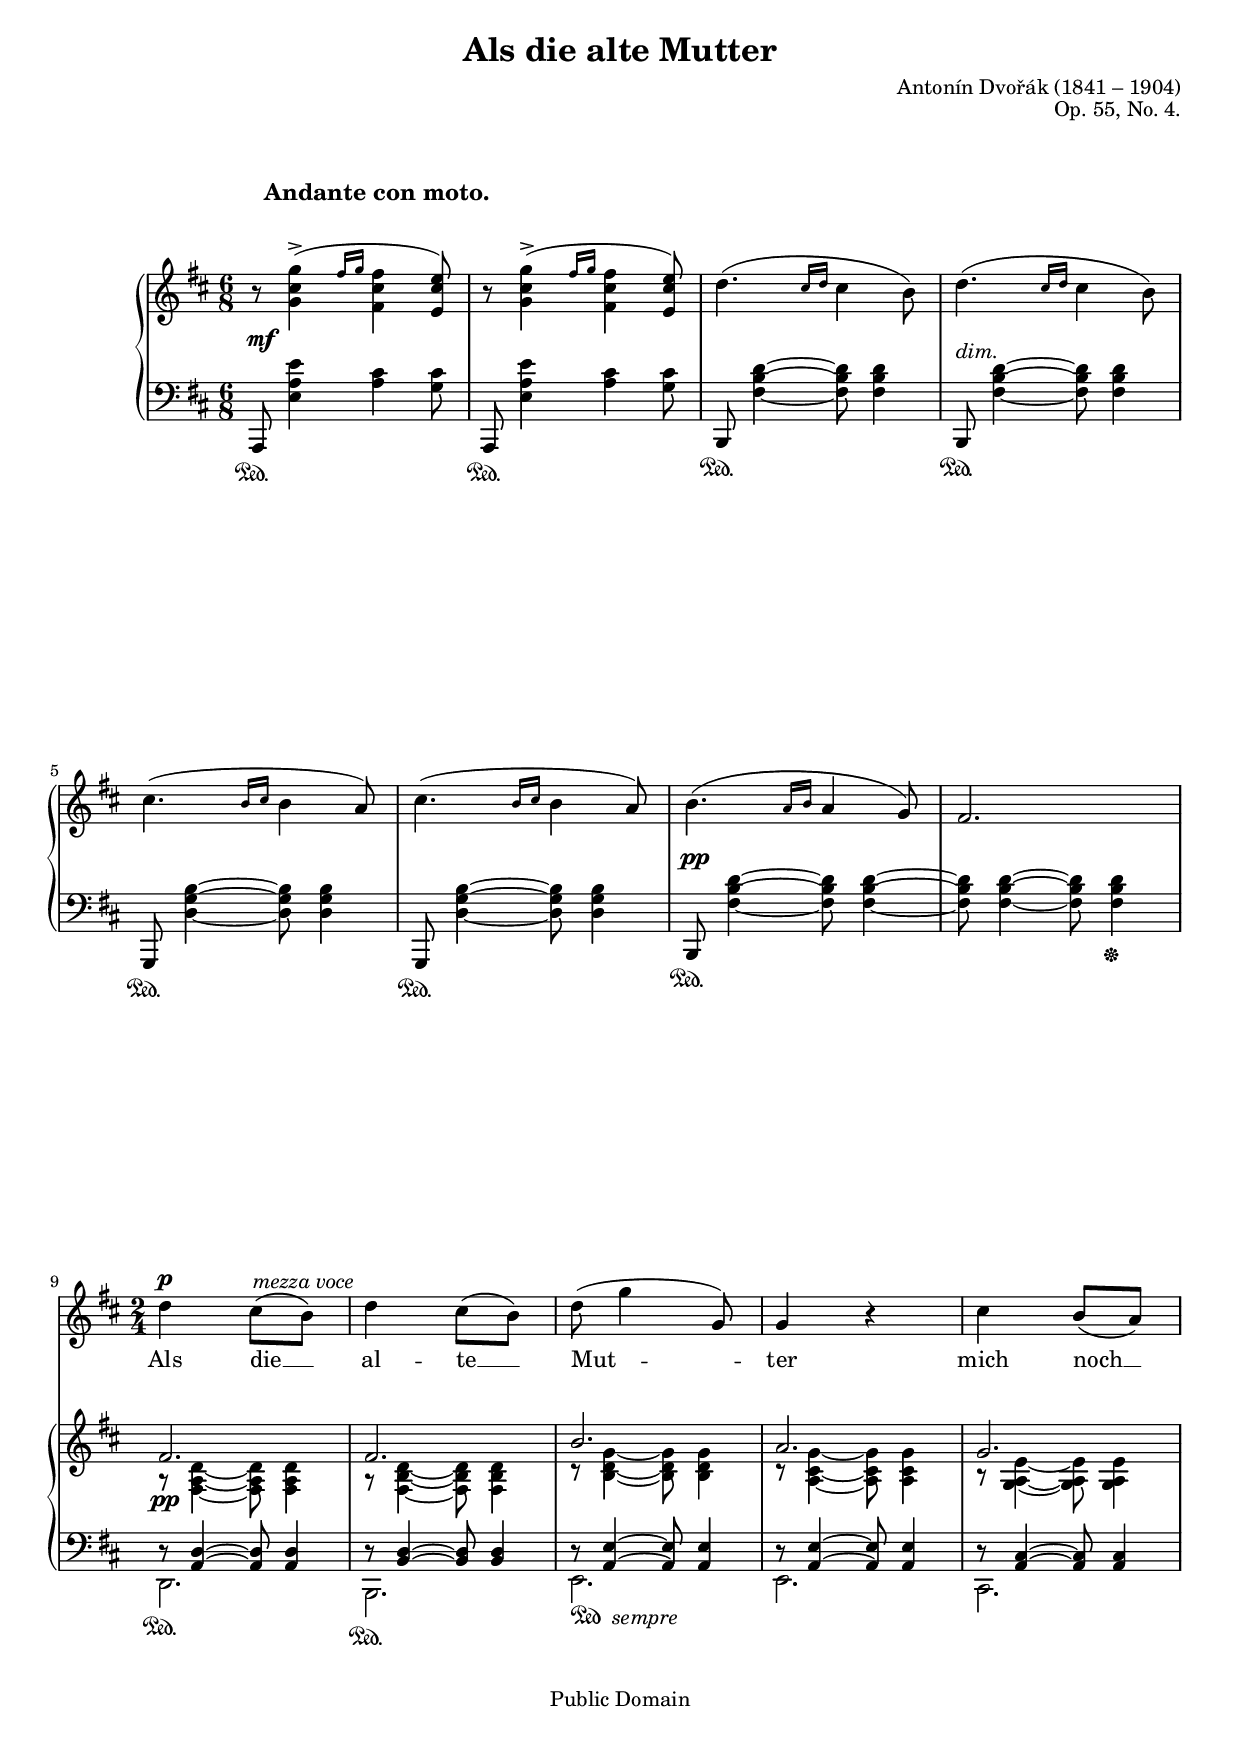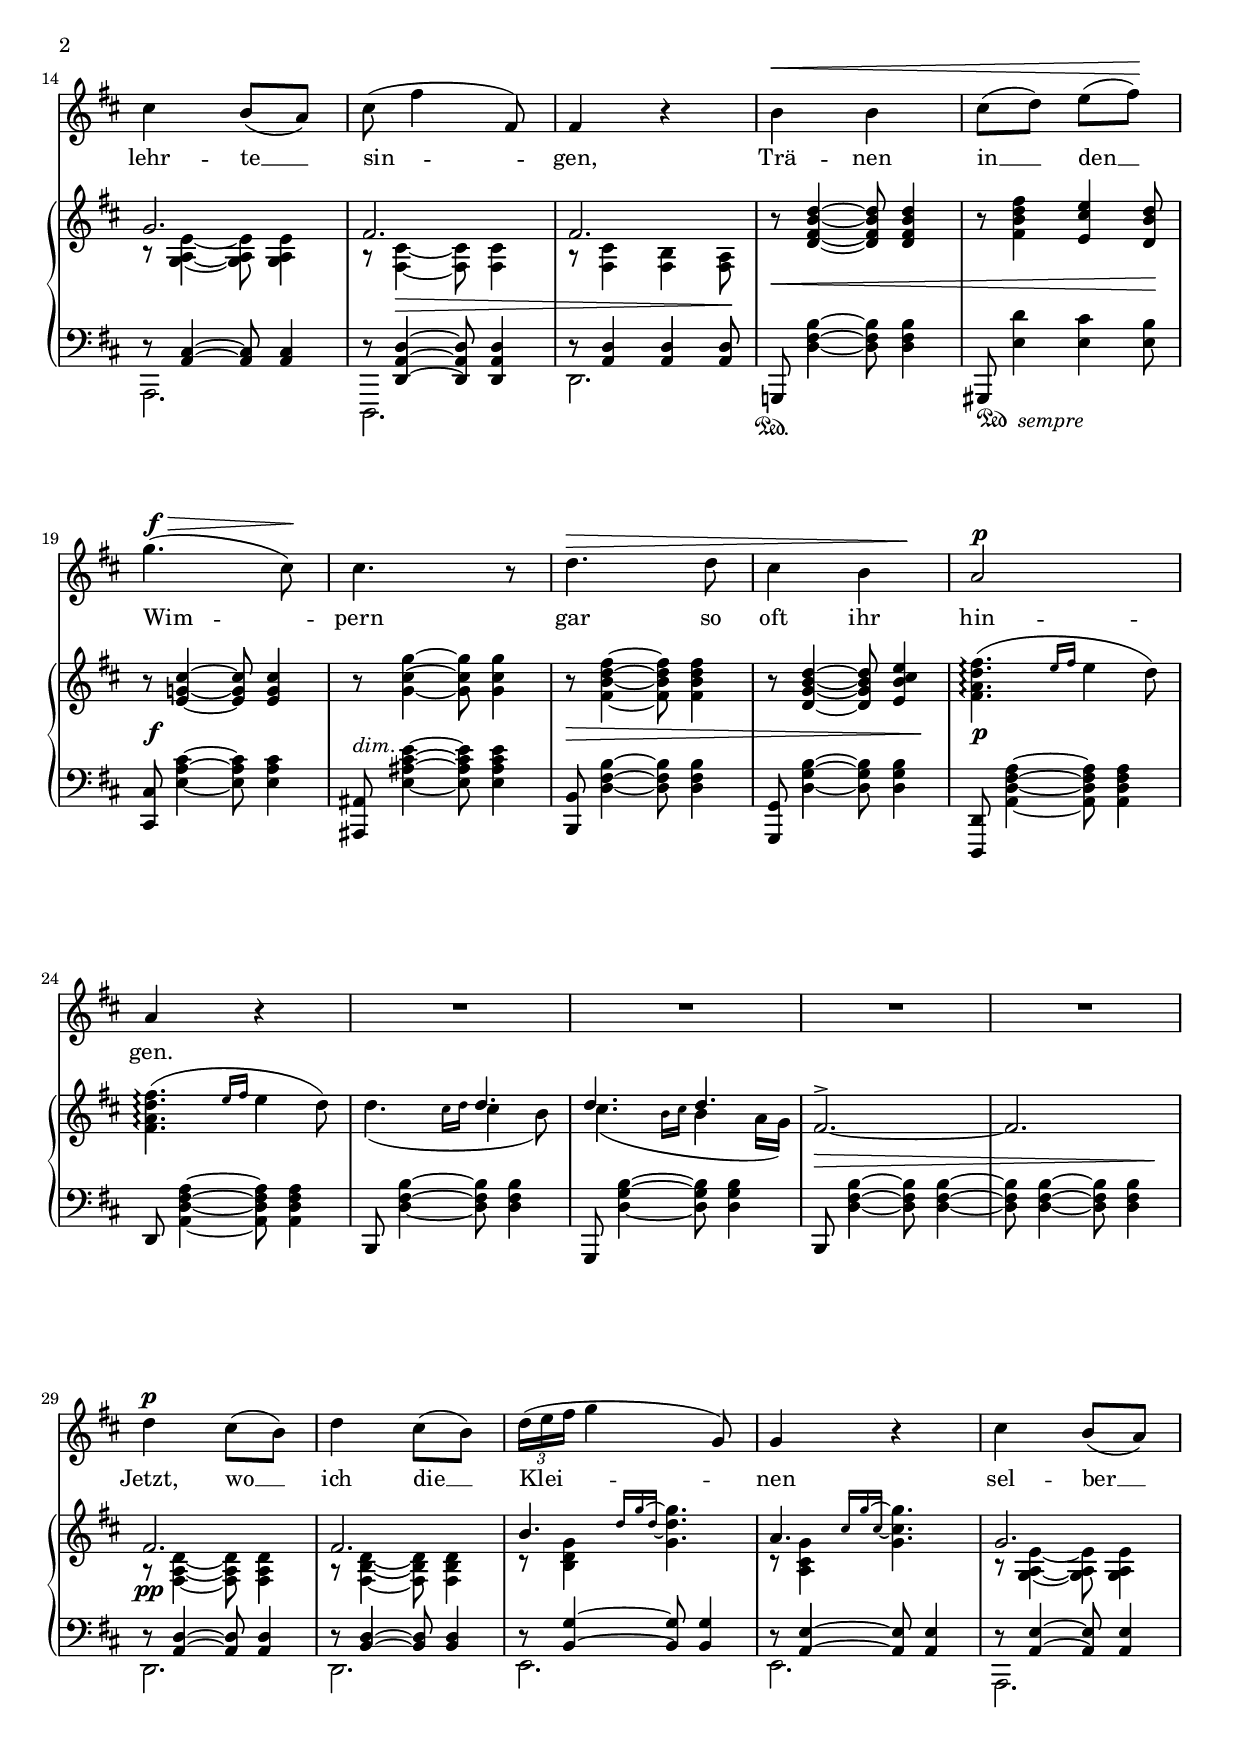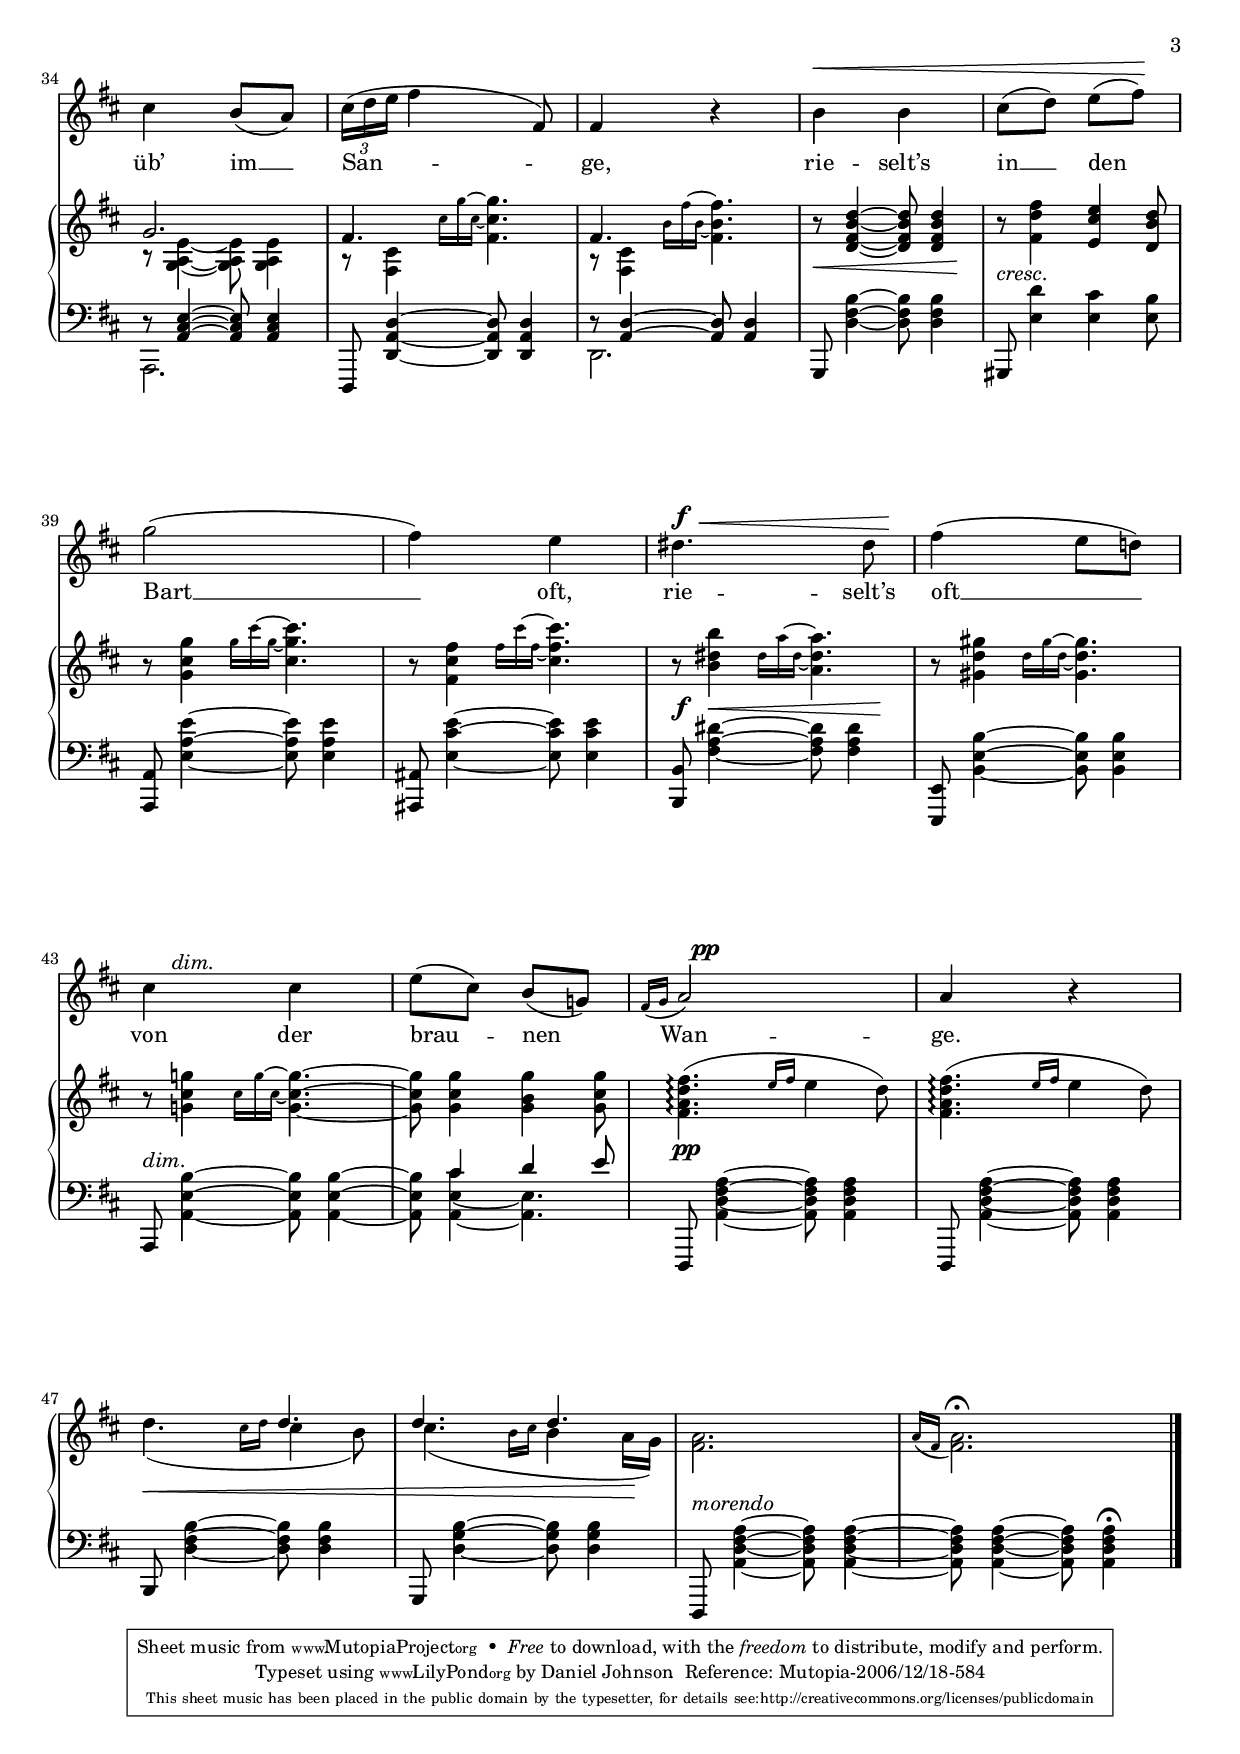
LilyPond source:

\version "2.10.0"

#(set-global-staff-size 18)

\paper {
	top-margin = 0.25\in
	bottom-margin = 0.25\in
	print-page-number = ##t
	ragged-last-bottom = ##f
	head-separation = 0\in
	system-count = 11
}

\header {
	title = "Als die alte Mutter"
	composer = "Antonín Dvořák (1841 – 1904)"
	opus = "Op. 55, No. 4."
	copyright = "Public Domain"

	%mutopia-specific headers:
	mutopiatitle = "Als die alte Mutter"
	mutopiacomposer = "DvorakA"
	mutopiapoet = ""
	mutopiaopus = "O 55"
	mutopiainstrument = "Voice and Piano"
	date = "1880"
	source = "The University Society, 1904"
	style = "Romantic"
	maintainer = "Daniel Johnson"
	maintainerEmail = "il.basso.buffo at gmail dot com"
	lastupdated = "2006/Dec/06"
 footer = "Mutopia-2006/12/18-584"
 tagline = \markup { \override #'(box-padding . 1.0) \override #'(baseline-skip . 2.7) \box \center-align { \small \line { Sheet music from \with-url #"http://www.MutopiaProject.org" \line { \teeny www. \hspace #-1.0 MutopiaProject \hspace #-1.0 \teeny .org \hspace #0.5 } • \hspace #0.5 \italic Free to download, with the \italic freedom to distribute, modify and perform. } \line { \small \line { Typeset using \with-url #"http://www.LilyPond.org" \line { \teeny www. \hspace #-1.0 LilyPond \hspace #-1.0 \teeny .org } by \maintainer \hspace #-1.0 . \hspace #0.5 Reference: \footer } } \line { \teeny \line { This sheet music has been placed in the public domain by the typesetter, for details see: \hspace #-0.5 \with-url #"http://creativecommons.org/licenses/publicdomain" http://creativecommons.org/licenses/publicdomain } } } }
}


pedSempre = \markup {\musicglyph #"pedal.Ped" \italic " sempre"}

sopNotes = \relative c'' {
	\oneVoice
	R2*4
	R2*4
	\set Staff.timeSignatureFraction = #'(2 . 4)
	d4 cis8([ b]) | d4 cis8([ b]) | d8( g4 g,8) | g4 r4 |
	cis4 b8([ a]) | \pageBreak cis4 b8([ a]) | cis8( fis4 fis,8) | fis4 r4 |
	
	b4 b | cis8([ d]) e([ fis]) | g4.( cis,8) | cis4. r8 |
	d4. d8 | cis4 b | a2 | a4 r4 |
	R2*4
	d4 cis8([ b]) | d4 cis8([ b]) | \times 2/3 {d16([ e fis]} g4 g,8) | g4 r4 |
	
	cis4 b8([ a]) | cis4 b8([ a]) | \times 2/3 {cis16([ d e]} fis4 fis,8) | fis4 r4 |
	b4^\< b | cis8([ d]) e([ fis])\! | g2( | fis4) e | dis4. dis8 |
	fis4( e8[ d!]) | cis4 cis | e8([ cis]) b([ g!]) | \grace {fis16([ g]} a2) | a4 r4 |
	R2*4
}
sopDynamics = {
	\oneVoice
	s2*4
	s2*4
	s4^\p s4^\markup{\hspace #0.3 \italic "mezza voce"} s2*3
	s2*4

	s2^\<   s4. s8\!    s16^\f s8.^\> s8 s8\!   s2
	s2^\> s4. s8\!  s2^\p  s2
	s2*4
	s2^\p s2*3
	
	s2*4
	s2 s4. s8 s2*2 s16^\f s8^\< s4 s8\!
	s2 s2^\markup{ \italic "dim."} s2 s2^\pp s2
}

text = \lyricmode {
	Als die __ al -- te __ Mut -- ter
	mich noch __ lehr -- te __ sin -- gen,
	Trä -- nen in __ den __ Wim -- pern
	gar so oft ihr hin -- gen.
	
	Jetzt, wo __ ich die __ Klei -- nen
	sel -- ber __ üb’ im __ San -- ge,
	rie -- selt’s in __ den Bart __ oft,
	rie -- selt’s oft __ von der brau -- nen Wan -- ge.
}

dynamics = {
	s2.\mf s2. s2. s2.-\markup{"dim."}
	s2. s2. s2.\pp s2.
	s2.\pp s2. s2. s2.
	s2. s2.   s8  \once \override Hairpin #'Y-extent = #'(1 . 3.5)  s4\> s4.  s4. s4 s8\!
	
	s2.\< s4. s4 s8\!   s2.\f   s2.-\markup{"dim."}
	s2.\>   s4. s4 s8\!   s2.\p   s2.
	s2. s2.   s2.\>   s4. s4 s8\!
	s2.\pp s2. s2. s2.
	
	s2. s2. s2. s2.
	s8\< s4 s4 s8\!   s2.-\markup{"cresc."}  s2. s2.   s8\f s4\< s4 s8\!
	s2. s2.-\markup{"dim."} s2. s2.\pp s2.
	s2.\<   s4. s4 s8\!  s2.-\markup{"morendo"} s2.
}

rhOne = {
	\time 6/8 \clef treble \key d \major
	\set tieWaitForNote = ##t
	\oneVoice
	%Page 1 Line 1
	\once \override Score.RehearsalMark #'extra-offset = #'(6.0 . 4.0) \mark \markup {\large \bold "Andante con moto." }
	r8 <g' cis'' g''>4^>( \grace{fis''16[ g'']} <fis' cis'' fis''>4 <e' cis'' e''>8-) |
	r8 <g' cis'' g''>4^>( \grace{fis''16[ g'']} <fis' cis'' fis''>4 <e' cis'' e''>8-) |
	d''4.( \grace{cis''16[ d'']} cis''4 b'8) |
	d''4.( \grace{cis''16[ d'']} cis''4 b'8) |

	%Page 1 Line 2
	cis''4.( \grace{b'16[ cis'']} b'4 a'8) |
	cis''4.( \grace{b'16[ cis'']} b'4 a'8) |
	b'4.( \grace{a'16[ b']} a'4 g'8) |
	fis'2. | 

	%Page 1 Line 3
	\voiceOne
	fis'2. | fis'2. | b'2. | a'2. | 
	%Page 1 Line 4
	g'2. | g'2. | fis'2. | fis'2. | 
	
	%Page 2 Line 1
	\oneVoice
	r8 <d' fis' b' d''>4 ~ <d' fis' b' d''>8 <d' fis' b' d''>4 |
	r8 <fis' b' d'' fis''>4 <e' cis'' e''>4 <d' b' d''>8 |
	r8 <e' g'! cis''>4 ~ <e' g' cis''>8 <e' g' cis''>4 |
	r8 <g' cis'' g''>4 ~  <g' cis'' g''>8 <g' cis'' g''>4 |
	%Page 2 Line 2
	r8 <fis' b' d'' fis''>4 ~ <fis' b' d'' fis''>8 <fis' b' d'' fis''>4 |
	r8 <d' g' b' d''>4 ~ <d' g' b' d''>8 <e' b' cis'' e''>4 |
	<fis' a' d'' fis''>4.\arpeggio( \grace{e''16[ fis'']} e''4 d''8) |
	<fis' a' d'' fis''>4.\arpeggio( \grace{e''16[ fis'']} e''4 d''8) | 
	%Page 2 Line 3
	\voiceOne
	s4. d''4. | d''4. d''4. |
	\oneVoice
	fis'2.^> ~ | fis'2. | 
	%Page 2 Line 4
	\voiceOne
	fis'2. | fis'2. | b'4. \oneVoice s4. | \voiceOne a'4. \oneVoice s4. |
	
	%Page 3 Line 1
	g'2. | g'2. | fis'4. s4. | fis'4. s4. |
	%Page 3 Line 2
	\oneVoice
	r8 <d' fis' b' d''>4 ~ <d' fis' b' d''>8 <d' fis' b' d''>4 |
	r8 <fis' d'' fis''>4 <e' cis'' e''>4 <d' b' d''>8 |
	r8 <g' cis'' g''>4 \grace{\stemDown g''16[ cis''' ~ g''] ~} <cis'' g'' cis'''>4. |
	r8 <fis' cis'' fis''>4 \grace{\stemDown fis''16[ cis''' ~ fis''] ~ } <cis'' fis'' cis'''>4. |
	r8 <b' dis'' b''>4 \grace{\stemDown dis''16[ a'' ~ dis''] ~ } <a' dis'' a''>4. |
	%Page 3 Line 3
	r8 <gis' d'' gis''>4 \grace{\stemDown d''16[ gis'' ~ d''] ~ } <gis' d'' gis''>4. |
	r8 <g'! cis'' g''!>4 \grace{\stemDown cis''16[ g'' ~ cis''] ~ } <g' cis'' g''>4. ~ |
	<g' cis'' g''>8 <g' cis'' g''>4 <g' b' g''>4 <g' cis'' g''>8 |
	<fis' a' d'' fis''>4.\arpeggio( \grace{e''16[ fis'']} e''4 d''8) |
	<fis' a' d'' fis''>4.\arpeggio( \grace{e''16[ fis'']} e''4 d''8) |
	%Page 3 Line 4
	\voiceOne
	s4. d''4. | d''4. d''4. |
	\oneVoice
	<fis' a'>2. | \grace{a'16([ fis']} <fis' a'>2.)^\fermata \bar "|."
}


rhTwo = {
	\set tieWaitForNote = ##t
	%Page 1 Line 1
	\oneVoice
	s2.*4
	%Page 1 Line 2
	s2.*4
	%Page 1 Line 3
	\voiceTwo
	r8 <fis a d'>4 ~ <fis a d'>8 <fis a d'>4 |
	r8 <fis b d'>4 ~ <fis b d'>8 <fis b d'>4 |
	r8 <b d' g'>4 ~ <b d' g'>8 <b d' g'>4 |
	r8 <a cis' g'>4 ~ <a cis' g'>8 <a cis' g'>4 |
	%Page 1 Line 4
	r8 <g a e'>4 ~ <g a e'>8 <g a e'>4 |
	r8 <g a e'>4 ~ <g a e'>8 <g a e'>4 |
	r8 <fis cis'>4 ~ <fis cis'>8 <fis cis'>4 |
	r8 <fis cis'>4 <fis b>4 <fis a>8 |

	%Page 2 Line 1
	\oneVoice
	s2.*4
	%Page 2 Line 2
	s2.*4
	%Page 2 Line 3
	\voiceTwo
	d''4.( \grace{ \stemDown cis''16[ d'']} cis''4 b'8) |
	cis''4.( \grace{ \stemDown b'16[ cis'']} b'4 a'16 g'16) |
	\oneVoice
	s2.*2
	%Page 2 Line 4
	\voiceTwo
	r8 <fis a d'>4 ~ <fis a d'>8 <fis a d'>4 |
	r8 <fis b d'>4 ~ <fis b d'>8 <fis b d'>4 |
	r8 <b d' g'>4 \oneVoice \grace{d''16[ g'' ~ d''] ~} \stemDown <g' d'' g''>4. \voiceTwo |
	r8 <a cis' g'>4 \oneVoice \grace{cis''16[ g'' ~ cis''] ~ } \stemDown <g' cis'' g''>4. \voiceTwo |
	
	%Page 3 Line 1
	r8 <g a e'>4 ~ <g a e'>8 <g a e'>4 |
	r8 <g a e'>4 ~ <g a e'>8 <g a e'>4 |
	r8 <fis cis'>4 \oneVoice \grace {\stemDown cis''16[ g'' ~ cis''] ~ } <fis' cis'' g''>4. \voiceTwo |
	r8 <fis cis'>4 \oneVoice \grace {\stemDown b'16[ fis'' ~ b'] ~ } <fis' b' fis''>4. |
	%Page 3 Line 2
	s2.*5
	%Page 3 Line 3
	s2.*5
	%Page 3 Line 4
	\voiceTwo
	d''4.( \grace{\stemDown cis''16[ d'']} cis''4 b'8) |
	cis''4.( \grace{\stemDown b'16[ cis'']} b'4 a'16 g'16) |
	\oneVoice
	s2.*2
}


lhOne = {
	\clef bass \time 6/8 \key d \major
	\oneVoice
	%Page 1 Line 1
	a,,8\sustainDown <e a e'>4 <a cis'>4 <g cis'>8 |
	a,,8\sustainDown <e a e'>4 <a cis'>4 <g cis'>8 |
	b,,8\sustainDown <fis b d'>4 ~ <fis b d'>8 <fis b d'>4 |
	b,,8\sustainDown <fis b d'>4 ~ <fis b d'>8 <fis b d'>4 |
	%Page 1 Line 2
	g,,8\sustainDown <d g b>4 ~ <d g b>8 <d g b>4 |
	g,,8\sustainDown <d g b>4 ~ <d g b>8 <d g b>4 |
	b,,8\sustainDown <fis b d'>4 ~ <fis b d'>8 <fis b d'>4 ~ |
	<fis b d'>8 <fis b d'>4 ~ <fis b d'>8 <fis b d'>4\sustainUp |
	%Page 1 Line 3
	\voiceOne
	d8\rest <a, d>4 ~ <a, d>8 <a, d>4 |
	d8\rest <b, d>4 ~ <b, d>8 <b, d>4 |
	d8\rest <a, e>4 ~ <a, e>8 <a, e>4 |
	d8\rest <a, e>4 ~ <a, e>8 <a, e>4 |
	%Page 1 Line 4
	d8\rest <a, cis>4 ~ <a, cis>8 <a, cis>4 |
	d8\rest <a, cis>4 ~ <a, cis>8 <a, cis>4 |
	d8\rest <d, a, d>4 ~ <d, a, d>8 <d, a, d>4 |
	d8\rest <a, d>4 <a, d>4 <a, d>8 |

	%Page 2 Line 1
	\oneVoice
	g,,!8\sustainDown <d fis b>4 ~ <d fis b>8 <d fis b>4 |
	gis,,8_\pedSempre <e d'>4 <e cis'>4 <e b>8 |
	<cis, cis>8 <e a cis'>4 ~ <e a cis'>8 <e a cis'>4 |
	<ais,, ais,>8 <e ais cis' e'>4 ~ <e ais cis' e'>8 <e ais cis' e'>4 |
	%Page 2 Line 2
	<b,, b,>8 <d fis b>4 ~ <d fis b>8 <d fis b>4 |
	<g,, g,>8 <d g b>4 ~ <d g b>8 <d g b>4 |
	<d,, d,>8 <a, d fis a>4 ~ <a, d fis a>8 <a, d fis a>4 |
	d,8 <a, d fis a>4 ~  <a, d fis a>8 <a, d fis a>4 |
	
	%Page 2 Line 3
	b,,8 <d fis b>4 ~ <d fis b>8 <d fis b>4 |
	g,,8 <d g b>4 ~ <d g b>8 <d g b>4 |
	b,,8 <d fis b>4 ~ <d fis b>8 <d fis b>4 ~ |
	<d fis b>8 <d fis b>4 ~ <d fis b>8 <d fis b>4 |
	%Page 2 Line 4
	\voiceOne
	d8\rest <a, d>4 ~ <a, d>8 <a, d>4 |
	d8\rest <b, d>4 ~ <b, d>8 <b, d>4 |
	d8\rest <b, g>4 ~ <b, g>8 <b, g>4 |
	d8\rest <a, e>4 ~ <a, e>8 <a, e>4 |
	
	%Page 3 Line 1
	d8\rest <a, e>4 ~ <a, e>8 <a, e>4 |
	d8\rest <a, cis e>4 ~ <a, cis e>8 <a, cis e>4 |
	\oneVoice
	d,,8 <d, a, d>4 ~ <d, a, d>8 <d, a, d>4 |
	\voiceOne
	d8\rest <a, d>4 ~ <a, d>8 <a, d>4 |
	%Page 3 Line 2
	\oneVoice
	g,,8 <d fis b>4 ~ <d fis b>8 <d fis b>4 |
	gis,,8 <e d'>4 <e cis'>4 <e b>8 |
	<a,, a,>8 <e a e'>4 ~ <e a e'>8 <e a e'>4 |
	<ais,, ais,>8 <e cis' e'>4 ~ <e cis' e'>8 <e cis' e'>4 |
	<b,, b,>8 <fis a dis'>4 ~ <fis a dis'>8 <fis a dis'>4 |
	%Page 3 Line 3
	<e,, e,>8 <b, e b>4 ~ <b, e b>8 <b, e b>4 |
	a,,8 s4. s4 |
	s8 \voiceOne cis'4 d'4 e'8 |
	\oneVoice
	d,,8 <a, d fis a>4 ~ <a, d fis a>8 <a, d fis a>4 |
	d,,8 <a, d fis a>4 ~  <a, d fis a>8 <a, d fis a>4 |

	%Page 3 Line 4
	b,,8 <d fis b>4 ~ <d fis b>8 <d fis b>4 |
	g,,8 <d g b>4 ~ <d g b>8 <d g b>4 |
	d,,8 <a, d fis a>4 ~ <a, d fis a>8 <a, d fis a>4 ~ |
	<a, d fis a>8 <a, d fis a>4 ~ <a, d fis a>8 <a, d fis a>4\fermata | 
}

lhTwo = {
	\oneVoice
	%Page 1 Line 1
	s2.*4
	%Page 1 Line 2
	s2.*4
	%Page 1 Line 3
	\voiceTwo
	d,2.\sustainDown | b,,2.\sustainDown |
	e,2._\pedSempre | e,2. |
	%Page 1 Line 4
	cis,2. | a,,2. | d,,2. | d,2. |
	
	\oneVoice
	%Page 2 Line 1
	s2.*4
	%Page 2 Line 2
	s2.*4
	%Page 2 Line 3
	s2.*4
	%Page 2 Line 4
	\voiceTwo
	d,2. | d,2. | e,2. | e,2. |
	
	%Page 3 Line 1
	a,,2. | a,,2. | \oneVoice s2. | \voiceTwo d,2. |
	%Page 3 Line 2
	\oneVoice
	s2.*5
	%Page 3 Line 3
	s2. | s8 <a, e b>4 ~ <a, e b>8 <a, e b>4 ~ | <a, e b>8 \voiceTwo <a, e cis'>4 ~ <a, e>4. |
	%Page 3 Line 4
	s2.*4
}

\score {
	<<
		\context Staff = melStaff {
			\time 6/8
			\clef treble
			\key d \major
			\override Staff.TimeSignature #'break-visibility = #end-of-line-invisible
			
			\compressMusic #'(3 . 2)
			{
				<<
					\context Voice = mel { \sopNotes }
					\context Voice = melDyn { \sopDynamics }
				>>
			}
			\override Staff.VerticalAxisGroup #'minimum-Y-extent = #'(-3 . 3)
		}
		\lyricsto mel \new Lyrics \text

		\context PianoStaff <<
			\context Staff = rightHand {
				\time 6/8
				\clef treble
				\key d \major
				\override Staff.TimeSignature #'break-visibility = #end-of-line-invisible
				<<
					\context Voice = rhA { \rhOne }
					\context Voice = rhB { \rhTwo }
				>>
			}
			\context Dynamics = dynamics \dynamics
			\context Staff = leftHand
			{
				\time 6/8
				\clef bass
				\key d \major
				\override Staff.TimeSignature #'break-visibility = #end-of-line-invisible
				<<
					\context Voice = lhA { \lhOne }
					\context Voice = lhB { \lhTwo }
				>>
			}
		>>
	>>
	\layout {
		\context {
			\Score
			\override VerticalAxisGroup #'remove-first = ##t
		}
		\context {
			\RemoveEmptyStaffContext
		}
		\context {
			\type "Engraver_group"
			\name Dynamics
			\consists "Output_property_engraver"
     
			\override VerticalAxisGroup #'minimum-Y-extent = #'(-1 . 1)
			\consists "Script_engraver"
			\consists "Dynamic_engraver"
			\consists "Text_engraver"
     
			\override TextScript #'font-shape = #'italic
			\override TextScript #'extra-offset = #'(0 . 2.0)
			\override DynamicText #'extra-offset = #'(0 . 2.5)
			\override Hairpin #'extra-offset = #'(0 . 2.5)
     
			\consists "Skip_event_swallow_translator"
     
			\consists "Axis_group_engraver"
		}
		\context {
			\PianoStaff
			\accepts Dynamics
			\override VerticalAlignment #'forced-distance = #6.5
		}
		\context {
			\Staff
			\override SeparationItem #'padding = #0.5	
		}
	}
	
  \midi {
    \context {
      \Score
      tempoWholesPerMinute = #(ly:make-moment 180 8)
      }
    }


}
